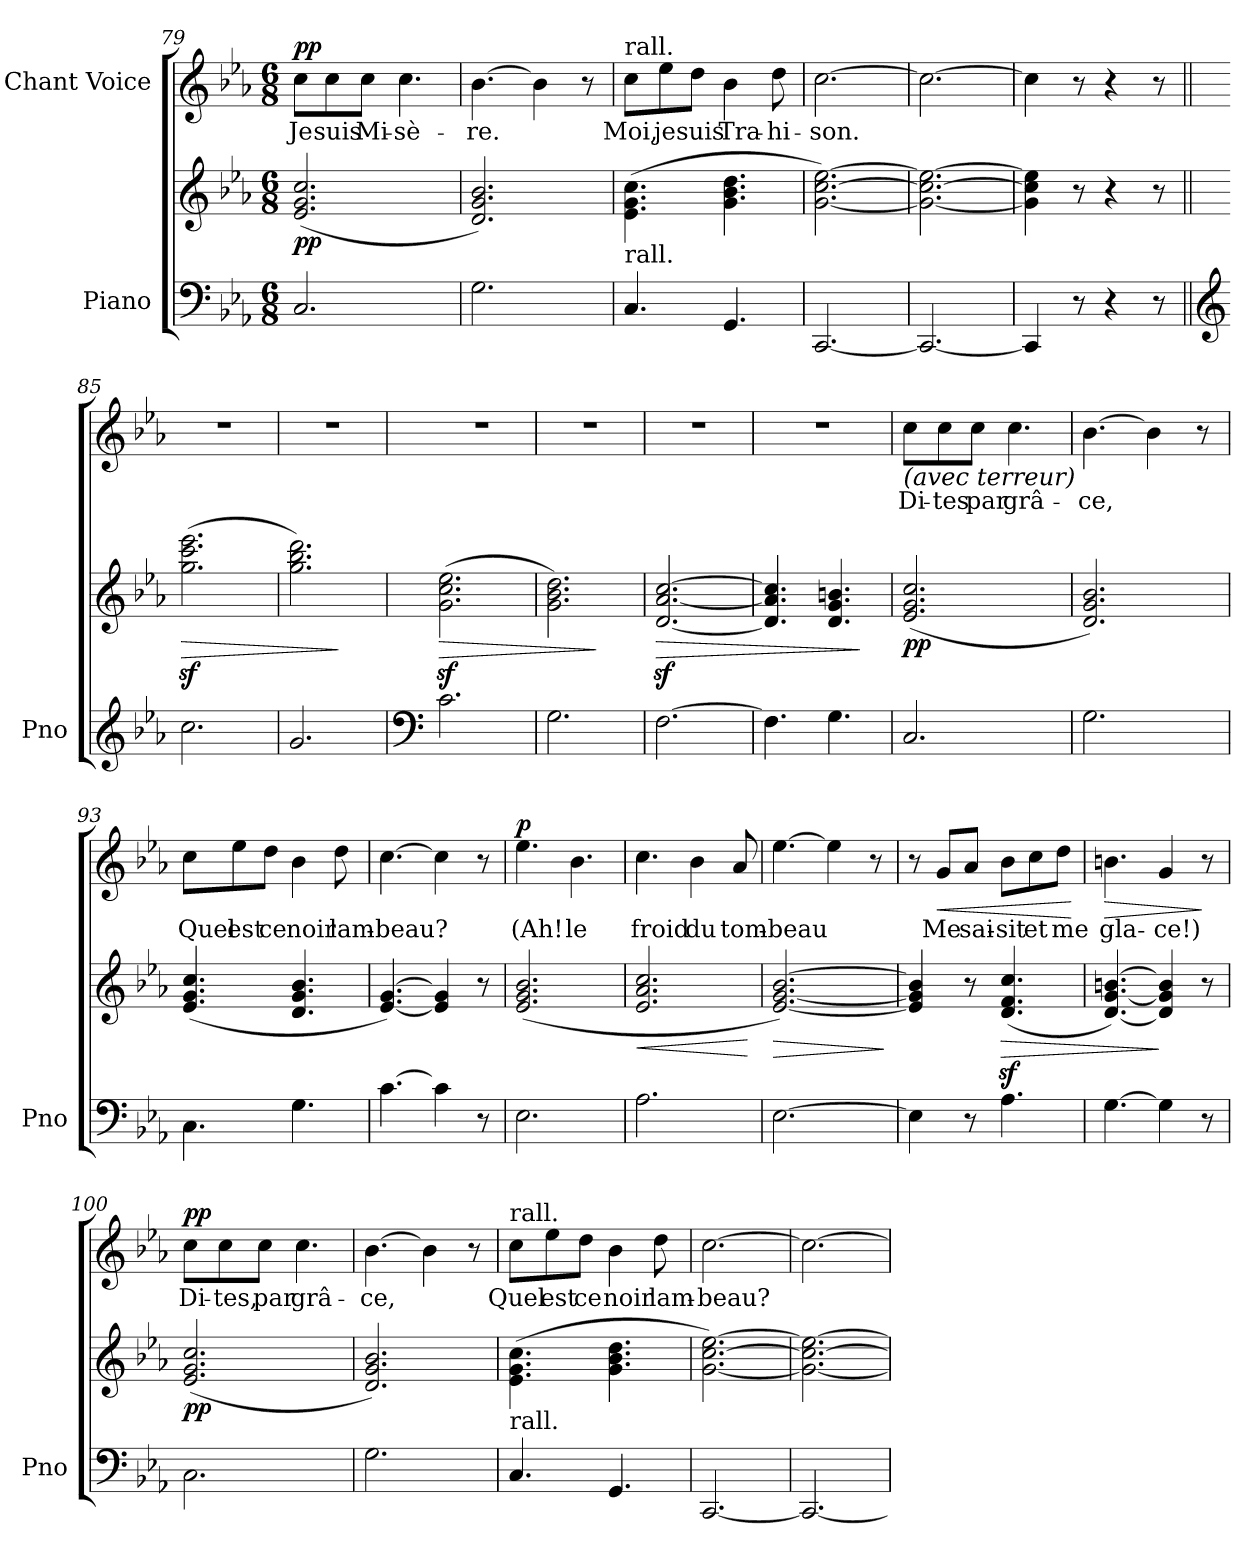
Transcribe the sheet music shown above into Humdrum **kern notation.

**kern	**kern	**dynam	**kern	**text	**dynam
*part2	*part2	*part2	*part1	*part1	*part1
*staff3	*staff2	*staff2/3	*staff1	*staff1	*staff1
*I"Piano	*	*	*I"Chant Voice	*	*
*I'Pno	*	*	*	*	*
*clefF4	*clefG2	*	*clefG2	*	*
*k[b-e-a-]	*k[b-e-a-]	*	*k[b-e-a-]	*	*
*M6/8	*M6/8	*	*M6/8	*	*
=79	=79	=79	=79	=79	=79
!	!	!LO:DY:b	!	!LO:LY:b	!LO:DY:a
2.C/	(2.e-/ 2.g/ 2.cc/	pp	8cc\L	Je	pp
!	!	!	!	!LO:LY:b	!
.	.	.	8cc\	suis	.
!	!	!	!	!LO:LY:b	!
.	.	.	8cc\J	Mi-	.
!	!	!	!	!LO:LY:b	!
.	.	.	4.cc\	-sè-	.
!!LO:LB:g=z
=80	=80	=80	=80	=80	=80
!	!	!	!	!LO:LY:b	!
2.G\	2.d/ 2.g/ 2.b-/)	.	[4.b-\	-re.	.
.	.	.	4b-\]	.	.
.	.	.	8r	.	.
=81	=81	=81	=81	=81	=81
!	!	!	!LO:TX:a:t=rall.	!	!
!	!LO:TX:b:t=rall.	!	!	!	!
!	!	!	!	!LO:LY:b	!
4.C/	(4.e-\ 4.g\ 4.cc\	.	8cc\L	Moi,	.
!	!	!	!	!LO:LY:b	!
.	.	.	8ee-\	je	.
!	!	!	!	!LO:LY:b	!
.	.	.	8dd\J	suis	.
!	!	!	!	!LO:LY:b	!
4.GG/	4.g\ 4.b-\ 4.dd\	.	4b-\	Tra-	.
!	!	!	!	!LO:LY:b	!
.	.	.	8dd\	-hi-	.
=82	=82	=82	=82	=82	=82
!	!	!	!	!LO:LY:b	!
[2.CC/	[2.g\ [2.cc\ [2.ee-\)	.	[2.cc\	-son.	.
=83	=83	=83	=83	=83	=83
2.CC/_	2.g\_ 2.cc\_ 2.ee-\_	.	2.cc\_	.	.
=84	=84	=84	=84	=84	=84
4CC/]	4g\] 4cc\] 4ee-\]	.	4cc\]	.	.
8r	8r	.	8r	.	.
4r	4r	.	4r	.	.
8r	8r	.	8r	.	.
!!LO:LB:g=z
=85||	=85||	=85||	=85||	=85||	=85||
*clefG2	*	*	*	*	*
!	!	!LO:HP:b	!	!	!
2.cc\	(2.gg\z< 2.ccc\z< 2.eee-\z<	>	2.r	.	.
=86	=86	=86	=86	=86	=86
2.g/	2.gg\ 2.bb-\ 2.ddd\)	.	2.r	.	.
.	.	]	.	.	.
=87	=87	=87	=87	=87	=87
*clefF4	*	*	*	*	*
!	!	!LO:HP:b	!	!	!
2.c\	(2.g\z< 2.cc\z< 2.ee-\z<	>	2.r	.	.
=88	=88	=88	=88	=88	=88
2.G\	2.g\ 2.b-\ 2.dd\)	.	2.r	.	.
.	.	]	.	.	.
=89	=89	=89	=89	=89	=89
!	!	!LO:HP:b	!	!	!
[2.F\	[2.d/z< [>2.a-/z< [2.cc/z<	>	2.r	.	.
=90	=90	=90	=90	=90	=90
4.F\]	4.d/] 4.a-/] 4.cc/]	.	2.r	.	.
4.G\	4.d/ 4.g/ 4.bn/	.	.	.	.
.	.	]	.	.	.
=91	=91	=91	=91	=91	=91
!	!	!	!LO:TX:b:i:t=(avec terreur)	!	!
!	!	!LO:DY:b	!	!LO:LY:b	!LO:DY:a
!	!	!	!	!	!LO:DY:n=1:a
2.C/	(<2.e-/ 2.g/ 2.cc/	pp	8cc\L	Di-	other-dynamics f
!	!	!	!	!LO:LY:b	!
.	.	.	8cc\	-tes	.
!	!	!	!	!LO:LY:b	!
.	.	.	8cc\J	par	.
!	!	!	!	!LO:LY:b	!
.	.	.	4.cc\	grâ-	.
!!LO:LB:g=z
=92	=92	=92	=92	=92	=92
!	!	!	!	!LO:LY:b	!
2.G\	2.d/ 2.g/ 2.b-/)	.	[4.b-\	-ce,	.
.	.	.	4b-\]	.	.
.	.	.	8r	.	.
=93	=93	=93	=93	=93	=93
!	!	!	!	!LO:LY:b	!
4.C\	(<4.e-/ 4.g/ 4.cc/	.	8cc\L	Quel	.
!	!	!	!	!LO:LY:b	!
.	.	.	8ee-\	est	.
!	!	!	!	!LO:LY:b	!
.	.	.	8dd\J	ce	.
!	!	!	!	!LO:LY:b	!
4.G\	4.d/ 4.g/ 4.b-/	.	4b-\	noir	.
!	!	!	!	!LO:LY:b	!
.	.	.	8dd\	lam-	.
=94	=94	=94	=94	=94	=94
!	!	!	!	!LO:LY:b	!
[4.c\	[4.e-/ [4.g/)	.	[4.cc\	-beau?	.
4c\]	4e-/] 4g/]	.	4cc\]	.	.
8r	8r	.	8r	.	.
=95	=95	=95	=95	=95	=95
!	!	!	!	!LO:LY:b	!LO:DY:a
2.E-\	(<2.e-/ 2.g/ 2.b-/	.	4.ee-\	(Ah!	p
!	!	!	!	!LO:LY:b	!
.	.	.	4.b-\	le	.
=96	=96	=96	=96	=96	=96
!	!	!LO:HP:b	!	!LO:LY:b	!
2.A-\	2.e-/ 2.a-/ 2.cc/	<	4.cc\	froid	.
!	!	!	!	!LO:LY:b	!
.	.	.	4b-\	du	.
!	!	!	!	!LO:LY:b	!
.	.	.	8a-/	tom-	.
.	.	[	.	.	.
=97	=97	=97	=97	=97	=97
!	!	!LO:HP:b	!	!LO:LY:b	!
[2.E-\	[2.e-/ [<2.g/ [2.b-/)	>	[4.ee-\	-beau	.
.	.	.	4ee-\]	.	.
.	.	.	8r	.	.
.	.	]	.	.	.
!!LO:PB:g=z
=98	=98	=98	=98	=98	=98
4E-\]	4e-/] 4g/] 4b-/]	.	8r	.	.
!	!	!	!	!LO:LY:b	!LO:HP:b
.	.	.	8g/L	Me	<
!	!	!	!	!LO:LY:b	!
8r	8r	.	8a-/J	sai-	.
!	!	!LO:HP:b	!	!LO:LY:b	!
4.A-\	(>4.d/z< 4.f/z< 4.cc/z<	>	8b-\L	-sit	.
!	!	!	!	!LO:LY:b	!
.	.	.	8cc\	et	.
!	!	!	!	!LO:LY:b	!
.	.	.	8dd\J	me	.
.	.	.	.	.	[
=99	=99	=99	=99	=99	=99
!	!	!	!	!LO:LY:b	!LO:HP:b
[4.G\	[4.d/ [4.g/ [4.bn/)	.	4.bn\	gla-	>
!	!	!	!	!LO:LY:b	!
4G\]	4d/] 4g/] 4b/]	]	4g/	-ce!)	.
8r	8r	.	8r	.	]
=100	=100	=100	=100	=100	=100
!	!	!LO:DY:b	!	!LO:LY:b	!LO:DY:a
2.C\	(2.e-/ 2.g/ 2.cc/	pp	8cc\L	Di-	pp
!	!	!	!	!LO:LY:b	!
.	.	.	8cc\	-tes,	.
!	!	!	!	!LO:LY:b	!
.	.	.	8cc\J	par	.
!	!	!	!	!LO:LY:b	!
.	.	.	4.cc\	grâ-	.
=101	=101	=101	=101	=101	=101
!	!	!	!	!LO:LY:b	!
2.G\	2.d/ 2.g/ 2.b-/)	.	[4.b-\	-ce,	.
.	.	.	4b-\]	.	.
.	.	.	8r	.	.
=102	=102	=102	=102	=102	=102
!	!	!	!LO:TX:a:t=rall.	!	!
!	!LO:TX:b:t=rall.	!	!	!	!
!	!	!	!	!LO:LY:b	!
4.C/	(4.e-\ 4.g\ 4.cc\	.	8cc\L	Quel	.
!	!	!	!	!LO:LY:b	!
.	.	.	8ee-\	est	.
!	!	!	!	!LO:LY:b	!
.	.	.	8dd\J	ce	.
!	!	!	!	!LO:LY:b	!
4.GG/	4.g\ 4.b-\ 4.dd\	.	4b-\	noir	.
!	!	!	!	!LO:LY:b	!
.	.	.	8dd\	lam-	.
!!LO:LB:g=z
=103	=103	=103	=103	=103	=103
!	!	!	!	!LO:LY:b	!
[2.CC/	[2.g\ [2.cc\ [2.ee-\)	.	[2.cc\	-beau?	.
=104	=104	=104	=104	=104	=104
2.CC/_	2.g\_ 2.cc\_ 2.ee-\_	.	2.cc\_	.	.
=	=	=	=	=	=
*-	*-	*-	*-	*-	*-
